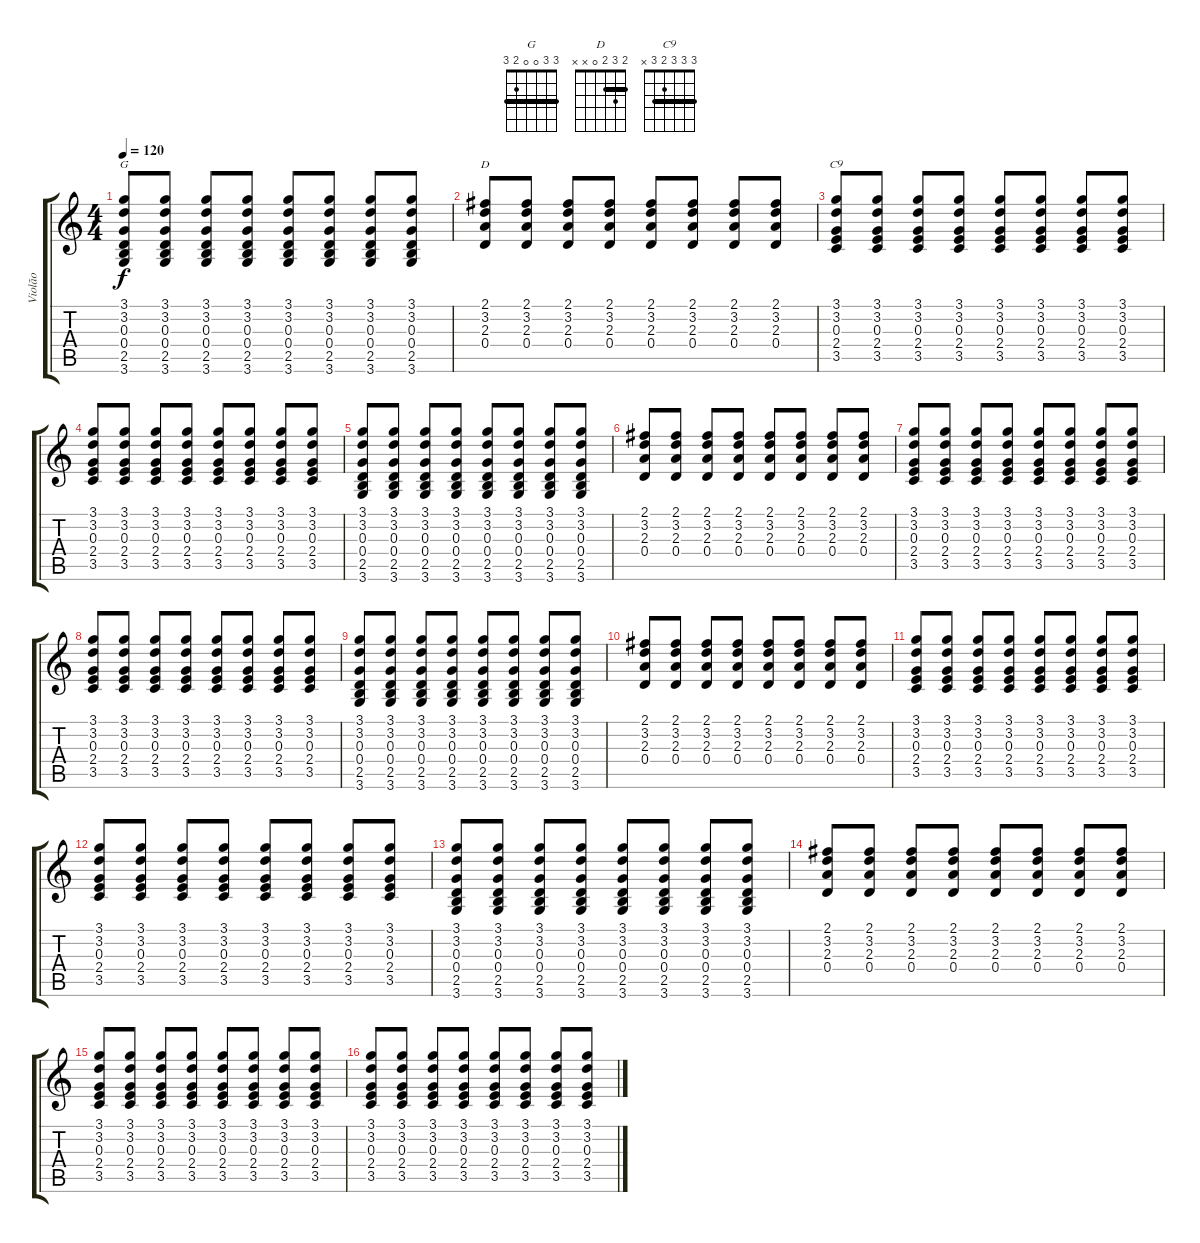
\track ("Violão" "Violão") {instrument acousticguitarsteel}
\staff {score tabs}
\tuning (E4 B3 G3 D3 A2 E2) {hide}
\chord ("G" 3 3 0 0 2 3) {barre 3}
\chord ("D" 2 3 2 0 x x) {barre 2}
\chord ("C9" 3 3 3 2 3 x) {barre 3}
\ts (4 4)
\tempo 120
\clef g2
\ks c
(3.1 3.2 0.3 0.4 2.5 3.6).8{ch "G" dy f} (3.1 3.2 0.3 0.4 2.5 3.6).8 (3.1 3.2 0.3 0.4 2.5 3.6).8 (3.1 3.2 0.3 0.4 2.5 3.6).8 (3.1 3.2 0.3 0.4 2.5 3.6).8 (3.1 3.2 0.3 0.4 2.5 3.6).8 (3.1 3.2 0.3 0.4 2.5 3.6).8 (3.1 3.2 0.3 0.4 2.5 3.6).8 |
(2.1 3.2 2.3 0.4).8{ch "D"} (2.1 3.2 2.3 0.4).8 (2.1 3.2 2.3 0.4).8 (2.1 3.2 2.3 0.4).8 (2.1 3.2 2.3 0.4).8 (2.1 3.2 2.3 0.4).8 (2.1 3.2 2.3 0.4).8 (2.1 3.2 2.3 0.4).8 |
(3.1 3.2 0.3 2.4 3.5).8{ch "C9"} (3.1 3.2 0.3 2.4 3.5).8 (3.1 3.2 0.3 2.4 3.5).8 (3.1 3.2 0.3 2.4 3.5).8 (3.1 3.2 0.3 2.4 3.5).8 (3.1 3.2 0.3 2.4 3.5).8 (3.1 3.2 0.3 2.4 3.5).8 (3.1 3.2 0.3 2.4 3.5).8 |
(3.1 3.2 0.3 2.4 3.5).8 (3.1 3.2 0.3 2.4 3.5).8 (3.1 3.2 0.3 2.4 3.5).8 (3.1 3.2 0.3 2.4 3.5).8 (3.1 3.2 0.3 2.4 3.5).8 (3.1 3.2 0.3 2.4 3.5).8 (3.1 3.2 0.3 2.4 3.5).8 (3.1 3.2 0.3 2.4 3.5).8 |
(3.1 3.2 0.3 0.4 2.5 3.6).8 (3.1 3.2 0.3 0.4 2.5 3.6).8 (3.1 3.2 0.3 0.4 2.5 3.6).8 (3.1 3.2 0.3 0.4 2.5 3.6).8 (3.1 3.2 0.3 0.4 2.5 3.6).8 (3.1 3.2 0.3 0.4 2.5 3.6).8 (3.1 3.2 0.3 0.4 2.5 3.6).8 (3.1 3.2 0.3 0.4 2.5 3.6).8 |
(2.1 3.2 2.3 0.4).8 (2.1 3.2 2.3 0.4).8 (2.1 3.2 2.3 0.4).8 (2.1 3.2 2.3 0.4).8 (2.1 3.2 2.3 0.4).8 (2.1 3.2 2.3 0.4).8 (2.1 3.2 2.3 0.4).8 (2.1 3.2 2.3 0.4).8 |
(3.1 3.2 0.3 2.4 3.5).8 (3.1 3.2 0.3 2.4 3.5).8 (3.1 3.2 0.3 2.4 3.5).8 (3.1 3.2 0.3 2.4 3.5).8 (3.1 3.2 0.3 2.4 3.5).8 (3.1 3.2 0.3 2.4 3.5).8 (3.1 3.2 0.3 2.4 3.5).8 (3.1 3.2 0.3 2.4 3.5).8 |
(3.1 3.2 0.3 2.4 3.5).8 (3.1 3.2 0.3 2.4 3.5).8 (3.1 3.2 0.3 2.4 3.5).8 (3.1 3.2 0.3 2.4 3.5).8 (3.1 3.2 0.3 2.4 3.5).8 (3.1 3.2 0.3 2.4 3.5).8 (3.1 3.2 0.3 2.4 3.5).8 (3.1 3.2 0.3 2.4 3.5).8 |
(3.1 3.2 0.3 0.4 2.5 3.6).8 (3.1 3.2 0.3 0.4 2.5 3.6).8 (3.1 3.2 0.3 0.4 2.5 3.6).8 (3.1 3.2 0.3 0.4 2.5 3.6).8 (3.1 3.2 0.3 0.4 2.5 3.6).8 (3.1 3.2 0.3 0.4 2.5 3.6).8 (3.1 3.2 0.3 0.4 2.5 3.6).8 (3.1 3.2 0.3 0.4 2.5 3.6).8 |
(2.1 3.2 2.3 0.4).8 (2.1 3.2 2.3 0.4).8 (2.1 3.2 2.3 0.4).8 (2.1 3.2 2.3 0.4).8 (2.1 3.2 2.3 0.4).8 (2.1 3.2 2.3 0.4).8 (2.1 3.2 2.3 0.4).8 (2.1 3.2 2.3 0.4).8 |
(3.1 3.2 0.3 2.4 3.5).8 (3.1 3.2 0.3 2.4 3.5).8 (3.1 3.2 0.3 2.4 3.5).8 (3.1 3.2 0.3 2.4 3.5).8 (3.1 3.2 0.3 2.4 3.5).8 (3.1 3.2 0.3 2.4 3.5).8 (3.1 3.2 0.3 2.4 3.5).8 (3.1 3.2 0.3 2.4 3.5).8 |
(3.1 3.2 0.3 2.4 3.5).8 (3.1 3.2 0.3 2.4 3.5).8 (3.1 3.2 0.3 2.4 3.5).8 (3.1 3.2 0.3 2.4 3.5).8 (3.1 3.2 0.3 2.4 3.5).8 (3.1 3.2 0.3 2.4 3.5).8 (3.1 3.2 0.3 2.4 3.5).8 (3.1 3.2 0.3 2.4 3.5).8 |
(3.1 3.2 0.3 0.4 2.5 3.6).8 (3.1 3.2 0.3 0.4 2.5 3.6).8 (3.1 3.2 0.3 0.4 2.5 3.6).8 (3.1 3.2 0.3 0.4 2.5 3.6).8 (3.1 3.2 0.3 0.4 2.5 3.6).8 (3.1 3.2 0.3 0.4 2.5 3.6).8 (3.1 3.2 0.3 0.4 2.5 3.6).8 (3.1 3.2 0.3 0.4 2.5 3.6).8 |
(2.1 3.2 2.3 0.4).8 (2.1 3.2 2.3 0.4).8 (2.1 3.2 2.3 0.4).8 (2.1 3.2 2.3 0.4).8 (2.1 3.2 2.3 0.4).8 (2.1 3.2 2.3 0.4).8 (2.1 3.2 2.3 0.4).8 (2.1 3.2 2.3 0.4).8 |
(3.1 3.2 0.3 2.4 3.5).8 (3.1 3.2 0.3 2.4 3.5).8 (3.1 3.2 0.3 2.4 3.5).8 (3.1 3.2 0.3 2.4 3.5).8 (3.1 3.2 0.3 2.4 3.5).8 (3.1 3.2 0.3 2.4 3.5).8 (3.1 3.2 0.3 2.4 3.5).8 (3.1 3.2 0.3 2.4 3.5).8 |
(3.1 3.2 0.3 2.4 3.5).8 (3.1 3.2 0.3 2.4 3.5).8 (3.1 3.2 0.3 2.4 3.5).8 (3.1 3.2 0.3 2.4 3.5).8 (3.1 3.2 0.3 2.4 3.5).8 (3.1 3.2 0.3 2.4 3.5).8 (3.1 3.2 0.3 2.4 3.5).8 (3.1 3.2 0.3 2.4 3.5).8
